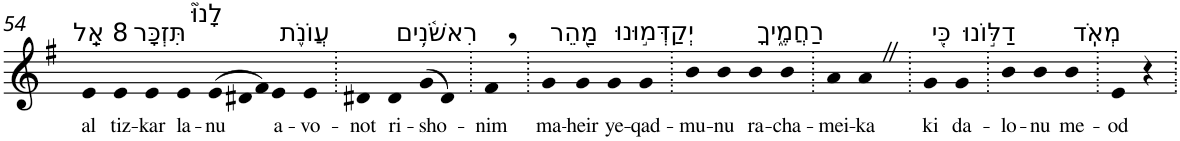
**kern	**text
*part1	*part1
*staff1	*staff1
*I"Piano	*
*I'Pno	*
!!LO:PB:g=z
*clefG2	*
*k[f#]	*
*G:	*
=54	=54
!LO:TX:a:t=8 אַֽל	!
!	!LO:LY:b
4e	al
!LO:TX:a:t=תִּזְכָּר	!
!	!LO:LY:b
4e	tiz-
!	!LO:LY:b
4e	-kar
!LO:TX:a:t=לָנוּ֮	!
!	!LO:LY:b
4e	la-
*Xtuplet	*
!	!LO:LY:b
(>12e	-nu
12d#X	.
12f#)	.
!LO:TX:a:t=עֲוֺנֹ֪ת	!
!	!LO:LY:b
4e	a-
!	!LO:LY:b
4e	-vo-
=55.	=55.
!	!LO:LY:b
4d#X	-not
!LO:TX:a:t=רִאשֹׁ֫נִ֥ים	!
!	!LO:LY:b
4d#	ri-
!	!LO:LY:b
(>8g	-sho-
8d#)	.
=56.	=56.
!	!LO:LY:b
4f#,	-nim
=57.	=57.
!LO:TX:a:t=מַ֭הֵר	!
!	!LO:LY:b
4g	ma-
!	!LO:LY:b
4g	-heir
!LO:TX:a:t=יְקַדְּמ֣וּנוּ	!
!	!LO:LY:b
4g	ye-
!	!LO:LY:b
4g	-qad-
=58.	=58.
!	!LO:LY:b
4b	-mu-
!	!LO:LY:b
4b	-nu
!LO:TX:a:t=רַחֲמֶ֑יךָ	!
!	!LO:LY:b
4b	ra-
!	!LO:LY:b
4b	-cha-
=59.	=59.
!	!LO:LY:b
4a	-mei-
!	!LO:LY:b
4aZ	-ka
=60.	=60.
!LO:TX:a:t=כִּ֖י	!
!	!LO:LY:b
4g	ki
!LO:TX:a:t=דַלּ֣וֹנוּ	!
!	!LO:LY:b
4g	da-
=61.	=61.
!	!LO:LY:b
4b	-lo-
!	!LO:LY:b
4b	-nu
!LO:TX:a:t=מְאֹֽד	!
!	!LO:LY:b
4b	me-
=62.	=62.
!	!LO:LY:b
4e	-od
4r	.
=.	=.
*-	*-
